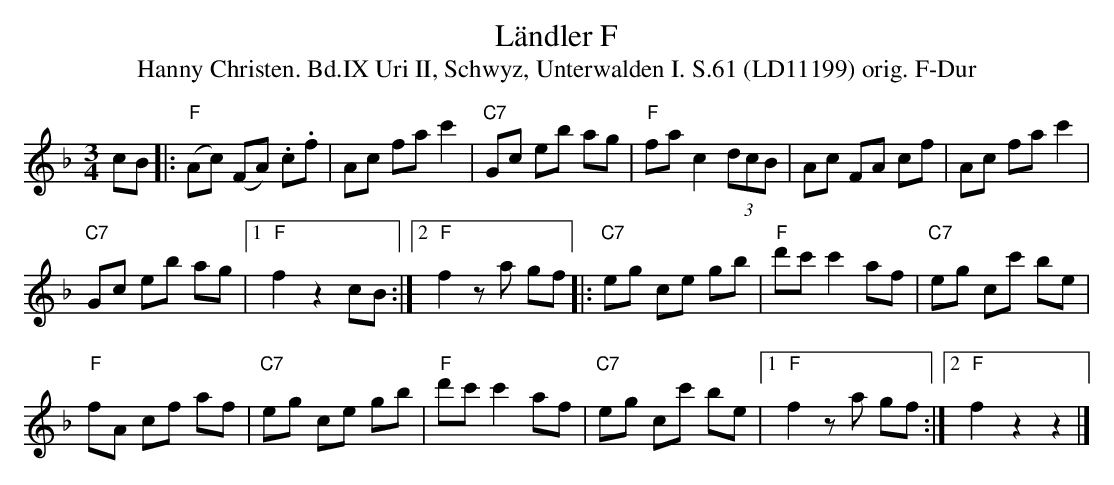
X:1
T: L\"andler F
T:Hanny Christen. Bd.IX Uri II, Schwyz, Unterwalden I. S.61 (LD11199) orig. F-Dur
M:3/4
L:1/8
K:F %%MIDI gchordon
cB |: ("F"Ac) (FA) .c.f | Ac fa c'2 | "C7"Gc eb ag | "F"fa c2 (3dcB | Ac FA cf | Ac fa c'2 |
"C7"Gc eb ag |1 "F"f2 z2 cB :|2 "F"f2 za gf |: "C7"eg ce gb | "F"d'c' c'2 af | "C7"eg cc' be |
"F"fA cf af | "C7"eg ce gb | "F"d'c' c'2 af | "C7"eg cc' be |1 "F"f2 za gf :|2 "F"f2z2z2 |]
